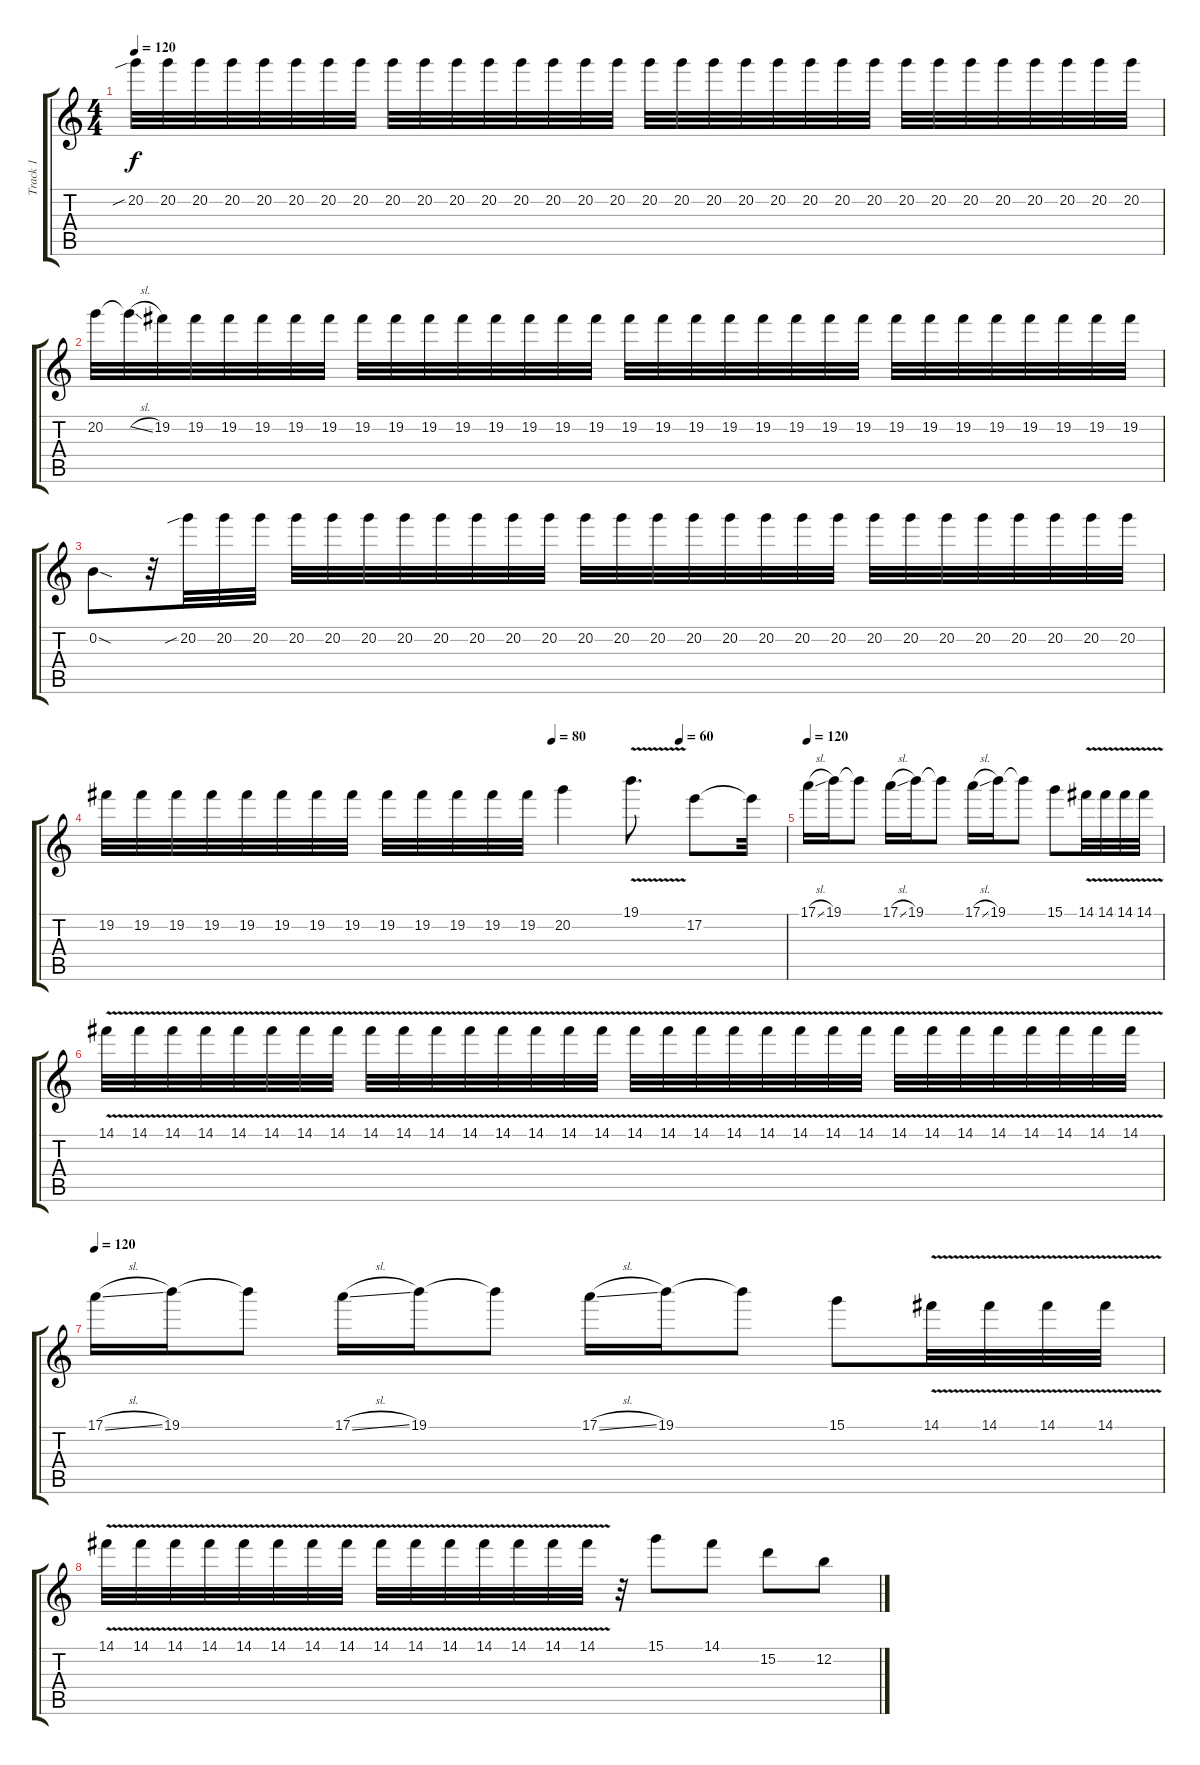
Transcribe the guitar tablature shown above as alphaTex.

\track ("Track 1" "Track 1") {instrument distortionguitar}
\staff {score tabs}
\tuning (E4 B3 G3 D3 A2 E2) {hide}
\ts (4 4)
\tempo 120
\clef g2
\ks c
20.2{sib}.32{dy f} 20.2.32 20.2.32 20.2.32 20.2.32 20.2.32 20.2.32 20.2.32 20.2.32 20.2.32 20.2.32 20.2.32 20.2.32 20.2.32 20.2.32 20.2.32 20.2.32 20.2.32 20.2.32 20.2.32 20.2.32 20.2.32 20.2.32 20.2.32 20.2.32 20.2.32 20.2.32 20.2.32 20.2.32 20.2.32 20.2.32 20.2.32 |
20.2.32 20.2{sl t}.32 19.2.32 19.2.32 19.2.32 19.2.32 19.2.32 19.2.32 19.2.32 19.2.32 19.2.32 19.2.32 19.2.32 19.2.32 19.2.32 19.2.32 19.2.32 19.2.32 19.2.32 19.2.32 19.2.32 19.2.32 19.2.32 19.2.32 19.2.32 19.2.32 19.2.32 19.2.32 19.2.32 19.2.32 19.2.32 19.2.32 |
0.2{sod}.8 r.32 20.2{sib}.32 20.2.32 20.2.32 20.2.32 20.2.32 20.2.32 20.2.32 20.2.32 20.2.32 20.2.32 20.2.32 20.2.32 20.2.32 20.2.32 20.2.32 20.2.32 20.2.32 20.2.32 20.2.32 20.2.32 20.2.32 20.2.32 20.2.32 20.2.32 20.2.32 20.2.32 20.2.32 |
\tempo (80 0.65625)
\tempo (60 0.84375)
19.2.32 19.2.32 19.2.32 19.2.32 19.2.32 19.2.32 19.2.32 19.2.32 19.2.32 19.2.32 19.2.32 19.2.32 19.2.32 20.2.4 19.1{v}.8{d} 17.2.8 17.2{t}.32 |
\tempo 120
17.1{sl}.16 19.1.16 19.1{t}.8 17.1{sl}.16 19.1.16 19.1{t}.8 17.1{sl}.16 19.1.16 19.1{t}.8 15.1.8 14.1{v}.32 14.1{v}.32 14.1{v}.32 14.1{v}.32 |
14.1{v}.32 14.1{v}.32 14.1{v}.32 14.1{v}.32 14.1{v}.32 14.1{v}.32 14.1{v}.32 14.1{v}.32 14.1{v}.32 14.1{v}.32 14.1{v}.32 14.1{v}.32 14.1{v}.32 14.1{v}.32 14.1{v}.32 14.1{v}.32 14.1{v}.32 14.1{v}.32 14.1{v}.32 14.1{v}.32 14.1{v}.32 14.1{v}.32 14.1{v}.32 14.1{v}.32 14.1{v}.32 14.1{v}.32 14.1{v}.32 14.1{v}.32 14.1{v}.32 14.1{v}.32 14.1{v}.32 14.1{v}.32 |
\tempo 120
17.1{sl}.16 19.1.16 19.1{t}.8 17.1{sl}.16 19.1.16 19.1{t}.8 17.1{sl}.16 19.1.16 19.1{t}.8 15.1.8 14.1{v}.32 14.1{v}.32 14.1{v}.32 14.1{v}.32 |
14.1{v}.32 14.1{v}.32 14.1{v}.32 14.1{v}.32 14.1{v}.32 14.1{v}.32 14.1{v}.32 14.1{v}.32 14.1{v}.32 14.1{v}.32 14.1{v}.32 14.1{v}.32 14.1{v}.32 14.1{v}.32 14.1{v}.32 r.32 15.1.8 14.1.8 15.2.8 12.2.8
